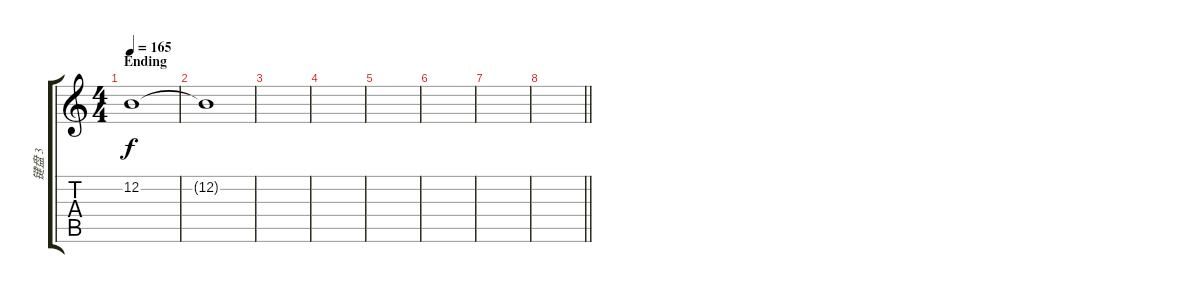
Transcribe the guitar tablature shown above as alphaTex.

\track ("键盘 3" "键盘 3") {instrument tangoaccordion}
\staff {score tabs}
\tuning (E4 B3 G3 D3 A2 E2) {hide}
\ts (4 4)
\section ("" "Ending")
\tempo 165
\clef g2
\ks c
12.2{t}.1{dy f} |
12.2{t}.1 |
|
|
|
|
|
\barLineRight lightlight
